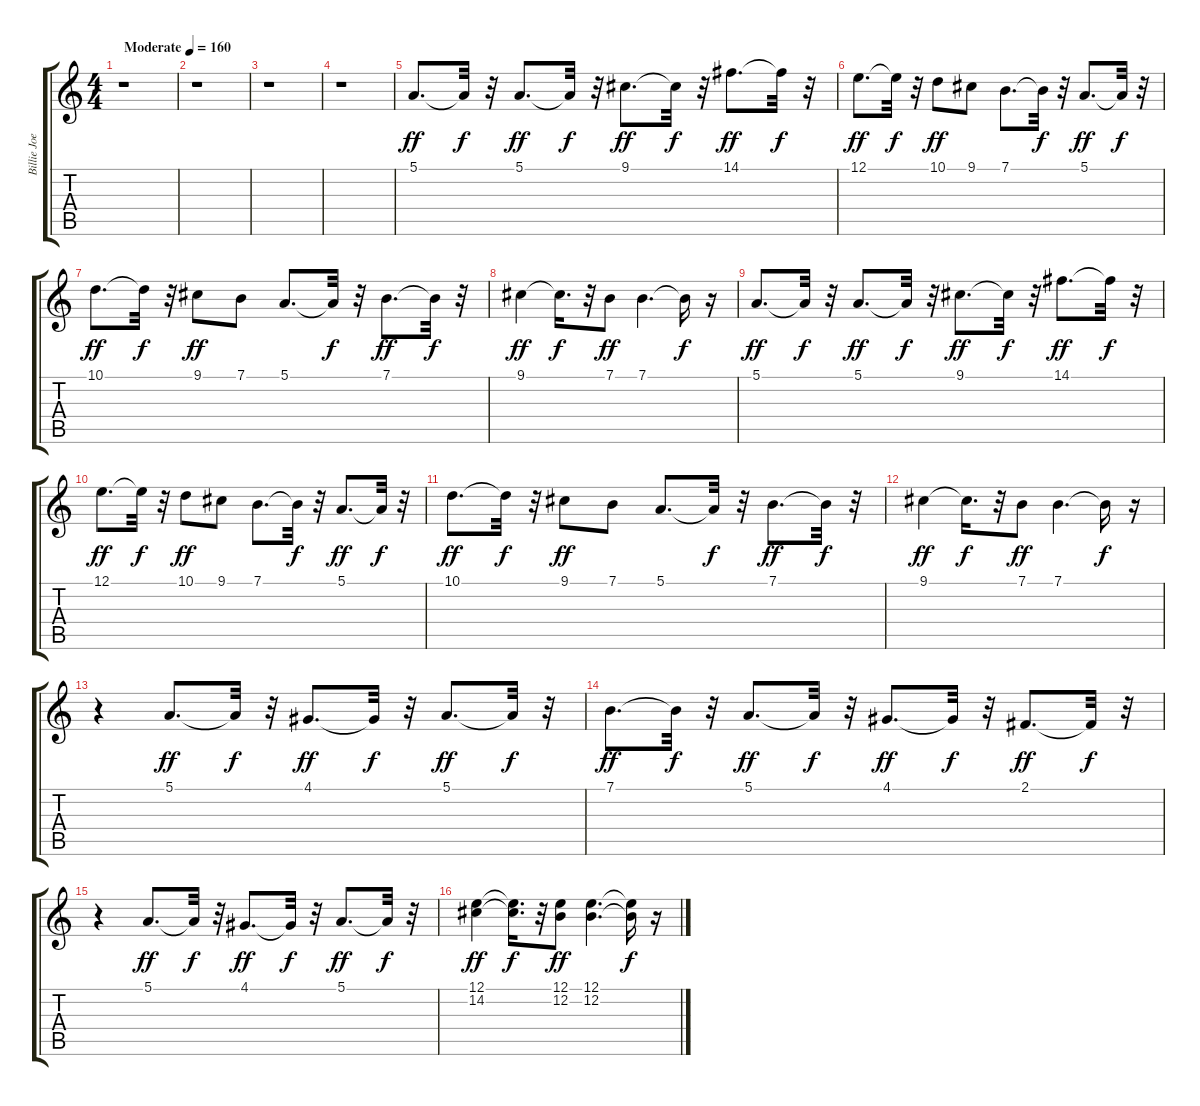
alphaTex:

\track ("Billie Joe - Vocals" "Billie Joe") {instrument clarinet}
\staff {score tabs}
\tuning (E4 B3 G3 D3 A2 E2) {hide}
\ts (4 4)
\tempo (160 "Moderate")
\clef g2
\ks c
r.1{dy ff instrument clarinet} |
r.1 |
r.1 |
r.1 |
5.1.8{d} 5.1{t}.32{dy f} r.32 5.1.8{d dy ff} 5.1{t}.32{dy f} r.32 9.1.8{d dy ff} 9.1{t}.32{dy f} r.32 14.1.8{d dy ff} 14.1{t}.32{dy f} r.32 |
12.1.8{d dy ff} 12.1{t}.32{dy f} r.32 10.1.8{dy ff} 9.1.8 7.1.8{d} 7.1{t}.32{dy f} r.32 5.1.8{d dy ff} 5.1{t}.32{dy f} r.32 |
10.1.8{d dy ff} 10.1{t}.32{dy f} r.32 9.1.8{dy ff} 7.1.8 5.1.8{d} 5.1{t}.32{dy f} r.32 7.1.8{d dy ff} 7.1{t}.32{dy f} r.32 |
9.1.4{dy ff} 9.1{t}.16{d dy f} r.32 7.1.8{dy ff} 7.1.4{d} 7.1{t}.16{dy f} r.16 |
5.1.8{d dy ff} 5.1{t}.32{dy f} r.32 5.1.8{d dy ff} 5.1{t}.32{dy f} r.32 9.1.8{d dy ff} 9.1{t}.32{dy f} r.32 14.1.8{d dy ff} 14.1{t}.32{dy f} r.32 |
12.1.8{d dy ff} 12.1{t}.32{dy f} r.32 10.1.8{dy ff} 9.1.8 7.1.8{d} 7.1{t}.32{dy f} r.32 5.1.8{d dy ff} 5.1{t}.32{dy f} r.32 |
10.1.8{d dy ff} 10.1{t}.32{dy f} r.32 9.1.8{dy ff} 7.1.8 5.1.8{d} 5.1{t}.32{dy f} r.32 7.1.8{d dy ff} 7.1{t}.32{dy f} r.32 |
9.1.4{dy ff} 9.1{t}.16{d dy f} r.32 7.1.8{dy ff} 7.1.4{d} 7.1{t}.16{dy f} r.16 |
r.4 5.1.8{d dy ff} 5.1{t}.32{dy f} r.32 4.1.8{d dy ff} 4.1{t}.32{dy f} r.32 5.1.8{d dy ff} 5.1{t}.32{dy f} r.32 |
7.1.8{d dy ff} 7.1{t}.32{dy f} r.32 5.1.8{d dy ff} 5.1{t}.32{dy f} r.32 4.1.8{d dy ff} 4.1{t}.32{dy f} r.32 2.1.8{d dy ff} 2.1{t}.32{dy f} r.32 |
r.4 5.1.8{d dy ff} 5.1{t}.32{dy f} r.32 4.1.8{d dy ff} 4.1{t}.32{dy f} r.32 5.1.8{d dy ff} 5.1{t}.32{dy f} r.32 |
(12.1 14.2).4{dy ff} (12.1{t} 14.2{t}).16{d dy f} r.32 (12.1 12.2).8{dy ff} (12.1 12.2).4{d} (12.1{t} 12.2{t}).16{dy f} r.16
